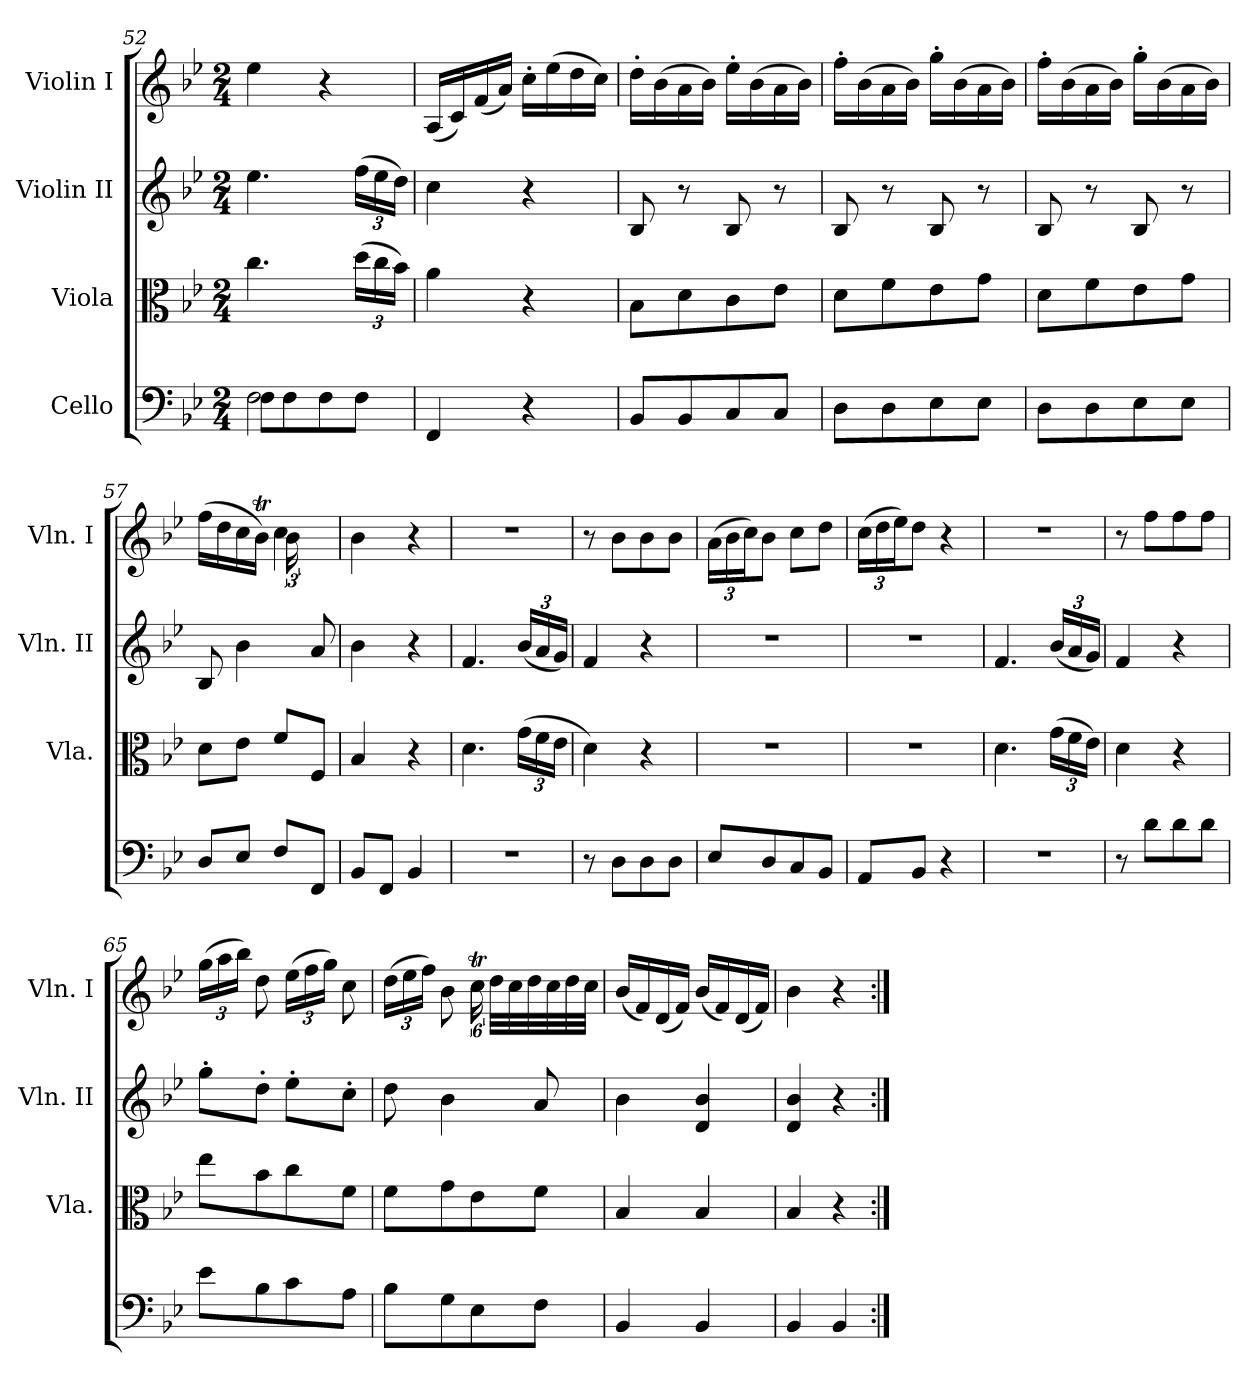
**kern	**kern	**kern	**kern
*part4	*part3	*part2	*part1
*staff4	*staff3	*staff2	*staff1
*I"Cello	*I"Viola	*I"Violin II	*I"Violin I
*	*I'Vla.	*I'Vln. II	*I'Vln. I
*clefF4	*clefC3	*clefG2	*clefG2
*k[b-e-]	*k[b-e-]	*k[b-e-]	*k[b-e-]
*B-:	*B-:	*B-:	*B-:
*M2/4	*M2/4	*M2/4	*M2/4
=52	=52	=52	=52
*^	*	*	*
2F\	8F\L	4.cc\	4.ee-\	4ee-\
.	8F\	.	.	.
.	8F\	.	.	4r
.	8F\J	(>24dd\LL	(>24ff\LL	.
.	.	24cc\	24ee-\	.
.	.	24b-\JJ)	24dd\JJ)	.
*v	*v	*	*	*
=53	=53	=53	=53
4FF/	4a\	4cc\	(<16A/LL
.	.	.	16c/)
.	.	.	(<16f/
.	.	.	16a/JJ)
4r	4r	4r	16cc'\LL
.	.	.	(>16ee-\
.	.	.	16dd\
.	.	.	16cc\JJ)
=54	=54	=54	=54
8BB-/L	8B-\L	8B-/	16dd'\LL
.	.	.	(>16b-\
8BB-/	8d\	8r	16a\
.	.	.	16b-\JJ)
8C/	8c\	8B-/	16ee-'\LL
.	.	.	(>16b-\
8C/J	8e-\J	8r	16a\
.	.	.	16b-\JJ)
!!LO:LB:g=z
=55	=55	=55	=55
8D\L	8d\L	8B-/	16ff'\LL
.	.	.	(>16b-\
8D\	8f\	8r	16a\
.	.	.	16b-\JJ)
8E-\	8e-\	8B-/	16gg'\LL
.	.	.	(>16b-\
8E-\J	8g\J	8r	16a\
.	.	.	16b-\JJ)
=56	=56	=56	=56
8D\L	8d\L	8B-/	16ff'\LL
.	.	.	(>16b-\
8D\	8f\	8r	16a\
.	.	.	16b-\JJ)
8E-\	8e-\	8B-/	16gg'\LL
.	.	.	(>16b-\
8E-\J	8g\J	8r	16a\
.	.	.	16b-\JJ)
=57	=57	=57	=57
*	*	*	*^
8D/L	8d\L	8B-/	(>16ff\LL	4ryy
.	.	.	16dd\	.
8E-/J	8e-\J	4b-\	16cc\	.
.	.	.	16b-T\JJ)	.
8F/L	8f/L	.	4cc\	24b-\
.	.	.	.	24%5ryy
8FF/J	8F/J	8a/	.	.
*	*	*	*v	*v
=58	=58	=58	=58
8BB-/L	4B-/	4b-\	4b-\
8FF/J	.	.	.
4BB-/	4r	4r	4r
=59	=59	=59	=59
2r	4.d\	4.f/	2r
.	(>24g\LL	(<24b-/LL	.
.	24f\	24a/	.
.	24e-\JJ	24g/JJ)	.
=60	=60	=60	=60
8r	4d\)	4f/	8r
8D\L	.	.	8b-\L
8D\	4r	4r	8b-\
8D\J	.	.	8b-\J
!!LO:LB:g=z
=61	=61	=61	=61
8E-/L	2r	2r	(>24a\LL
.	.	.	24b-\
.	.	.	24cc\J)
8D/	.	.	8b-\J
8C/	.	.	8cc\L
8BB-/J	.	.	8dd\J
=62	=62	=62	=62
8AA/L	2r	2r	(>24cc\LL
.	.	.	24dd\
.	.	.	24ee-\J)
8BB-/J	.	.	8dd\J
4r	.	.	4r
=63	=63	=63	=63
2r	4.d\	4.f/	2r
.	(24g\LL	(<24b-/LL	.
.	24f\	24a/	.
.	24e-\JJ)	24g/JJ)	.
=64	=64	=64	=64
8r	4d\	4f/	8r
8d\L	.	.	8ff\L
8d\	4r	4r	8ff\
8d\J	.	.	8ff\J
=65	=65	=65	=65
8e-\L	8ee-\L	8gg'\L	(>24gg\LL
.	.	.	24aa\
.	.	.	24bb-\JJ)
8B-\	8b-\	8dd'\J	8dd\
8c\	8cc\	8ee-'\L	(>24ee-\LL
.	.	.	24ff\
.	.	.	24gg\JJ)
8A\J	8f\J	8cc'\J	8cc\
=66	=66	=66	=66
*	*	*	*^
8B-\L	8f\L	8dd\	(>24dd\LL	4ryy
.	.	.	24ee-\	.
.	.	.	24ff\JJ)	.
8G\	8g\	4b-\	8b-\	.
8E-\	8e-\	.	4ccT\	96%5cc\
.	.	.	.	32dd\LLL
.	.	.	.	32cc\
.	.	.	.	32dd\
8F\J	8f\J	8a/	.	.
.	.	.	.	32cc\
.	.	.	.	32dd\
.	.	.	.	32cc\JJJ
.	.	.	.	96ryy
*	*	*	*v	*v
!!LO:LB:g=z
=67	=67	=67	=67
4BB-/	4B-/	4b-\	(<16b-/LL
.	.	.	16f/)
.	.	.	(<16d/
.	.	.	16f/JJ)
4BB-/	4B-/	4d/ 4b-/	(<16b-/LL
.	.	.	16f/)
.	.	.	(<16d/
.	.	.	16f/JJ)
=68	=68	=68	=68
4BB-/	4B-/	4d/ 4b-/	4b-\
4BB-/	4r	4r	4r
=:|!	=:|!	=:|!	=:|!
*-	*-	*-	*-
